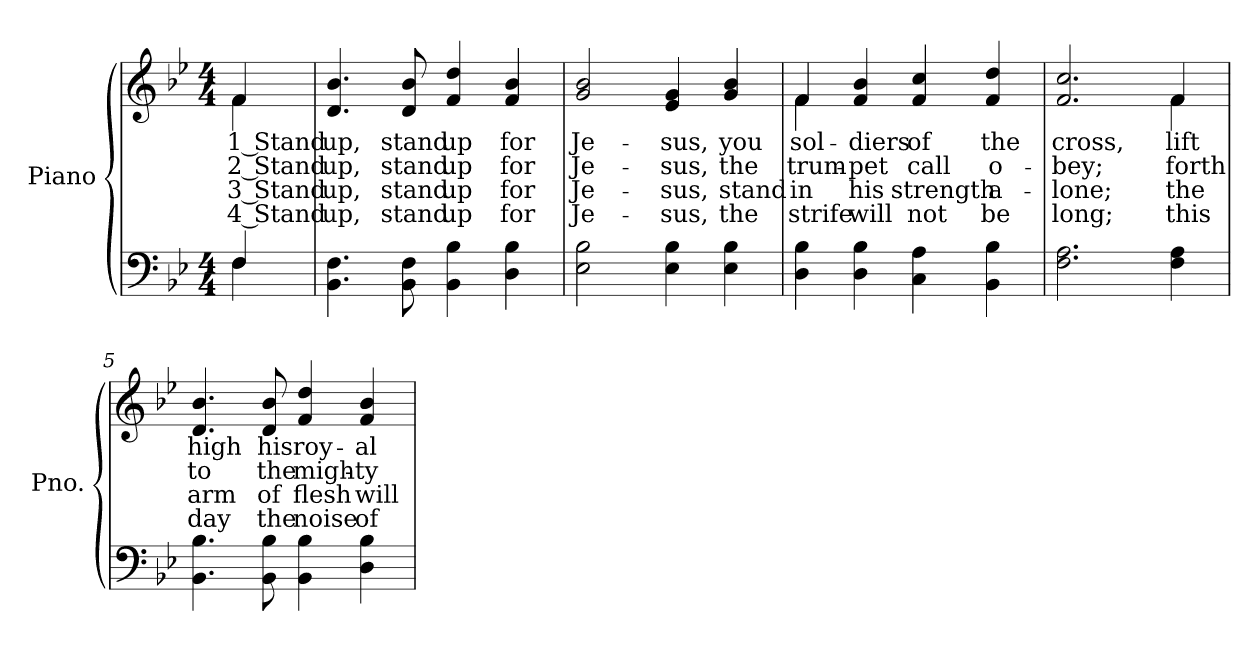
**kern	**kern	**text	**text	**text	**text
*part2	*part1	*part1	*part1	*part1	*part1
*staff2	*staff1	*staff1	*staff1	*staff1	*staff1
*I"Piano	*I"Piano	*	*	*	*
*I'Pno.	*I'Pno.	*	*	*	*
!!LO:PB:g=z
*clefF4	*clefG2	*	*	*	*
*k[b-e-]	*k[b-e-]	*	*	*	*
*B-:	*B-:	*	*	*	*
*M4/4	*M4/4	*	*	*	*
=	=	=	=	=	=
*^	*	*	*	*	*
!	!	!	!LO:LY:b:color=#000000	!LO:LY:b:color=#000000	!LO:LY:b:color=#000000	!LO:LY:b:color=#000000
*	*	*^	*	*	*	*
4Fi/	4Fi\	4fi/	4fi\	1 Stand	2 Stand	3 Stand	4 Stand
*v	*v	*	*	*	*	*	*
*	*v	*v	*	*	*	*
=1	=1	=1	=1	=1	=1
*^	*^	*	*	*	*
!	!	!	!	!LO:LY:b:color=#000000	!LO:LY:b:color=#000000	!LO:LY:b:color=#000000	!LO:LY:b:color=#000000
*v	*v	*	*	*	*	*	*
*	*v	*v	*	*	*	*
4.BB-i\ 4.Fi	4.di/ 4.b-i	up,	up,	up,	up,
!	!	!LO:LY:b:color=#000000	!LO:LY:b:color=#000000	!LO:LY:b:color=#000000	!LO:LY:b:color=#000000
8BB-i\ 8Fi	8di/ 8b-i	stand	stand	stand	stand
!	!	!LO:LY:b:color=#000000	!LO:LY:b:color=#000000	!LO:LY:b:color=#000000	!LO:LY:b:color=#000000
4BB-i\ 4B-i	4fi/ 4ddi	up	up	up	up
!	!	!LO:LY:b:color=#000000	!LO:LY:b:color=#000000	!LO:LY:b:color=#000000	!LO:LY:b:color=#000000
4Di\ 4B-i	4fi/ 4b-i	for	for	for	for
=2	=2	=2	=2	=2	=2
!	!	!LO:LY:b:color=#000000	!LO:LY:b:color=#000000	!LO:LY:b:color=#000000	!LO:LY:b:color=#000000
2E-i\ 2B-i	2gi/ 2b-i	Je-	Je-	Je-	-Je-
!	!	!LO:LY:b:color=#000000	!LO:LY:b:color=#000000	!LO:LY:b:color=#000000	!LO:LY:b:color=#000000
4E-i\ 4B-i	4e-i/ 4gi	-sus,	-sus,	-sus,	sus,
!	!	!LO:LY:b:color=#000000	!LO:LY:b:color=#000000	!LO:LY:b:color=#000000	!LO:LY:b:color=#000000
4E-i\ 4B-i	4gi/ 4b-i	you	the	stand	the
=3	=3	=3	=3	=3	=3
!	!	!LO:LY:b:color=#000000	!LO:LY:b:color=#000000	!LO:LY:b:color=#000000	!LO:LY:b:color=#000000
*	*^	*	*	*	*
4Di\ 4B-i	4fi/	4fi\	sol-	trum-	in	strife
!	!	!	!LO:LY:b:color=#000000	!LO:LY:b:color=#000000	!LO:LY:b:color=#000000	!LO:LY:b:color=#000000
4Di\ 4B-i	4fi/ 4b-i	2.ryy	-diers	-pet	his	will
!	!	!	!LO:LY:b:color=#000000	!LO:LY:b:color=#000000	!LO:LY:b:color=#000000	!LO:LY:b:color=#000000
4Ci\ 4Ai	4fi/ 4cci	.	of	call	strength	not
!	!	!	!LO:LY:b:color=#000000	!LO:LY:b:color=#000000	!LO:LY:b:color=#000000	!LO:LY:b:color=#000000
4BB-i\ 4B-i	4fi/ 4ddi	.	the	o-	a-	-be
!!LO:LB:g=z	!!
=4	=4	=4	=4	=4	=4	=4
!	!	!	!LO:LY:b:color=#000000	!LO:LY:b:color=#000000	!LO:LY:b:color=#000000	!LO:LY:b:color=#000000
2.Fi\ 2.Ai	2.fi/ 2.cci	2.ryy	cross,	-bey;	lone;	long;
!	!	!	!LO:LY:b:color=#000000	!LO:LY:b:color=#000000	!LO:LY:b:color=#000000	!LO:LY:b:color=#000000
4Fi\ 4Ai	4fi/	4fi\	lift	forth	the	this
*	*v	*v	*	*	*	*
=5	=5	=5	=5	=5	=5
*	*^	*	*	*	*
!	!	!	!LO:LY:b:color=#000000	!LO:LY:b:color=#000000	!LO:LY:b:color=#000000	!LO:LY:b:color=#000000
*	*v	*v	*	*	*	*
4.BB-i\ 4.B-i	4.di/ 4.b-i	high	to	arm	day
!	!	!LO:LY:b:color=#000000	!LO:LY:b:color=#000000	!LO:LY:b:color=#000000	!LO:LY:b:color=#000000
8BB-i\ 8B-i	8di/ 8b-i	his	the	of	the
!	!	!LO:LY:b:color=#000000	!LO:LY:b:color=#000000	!LO:LY:b:color=#000000	!LO:LY:b:color=#000000
4BB-i\ 4B-i	4fi/ 4ddi	roy-	migh-	flesh	noise
!	!	!LO:LY:b:color=#000000	!LO:LY:b:color=#000000	!LO:LY:b:color=#000000	!LO:LY:b:color=#000000
4Di\ 4B-i	4fi/ 4b-i	-al	-ty	will	of
=	=	=	=	=	=
*-	*-	*-	*-	*-	*-
